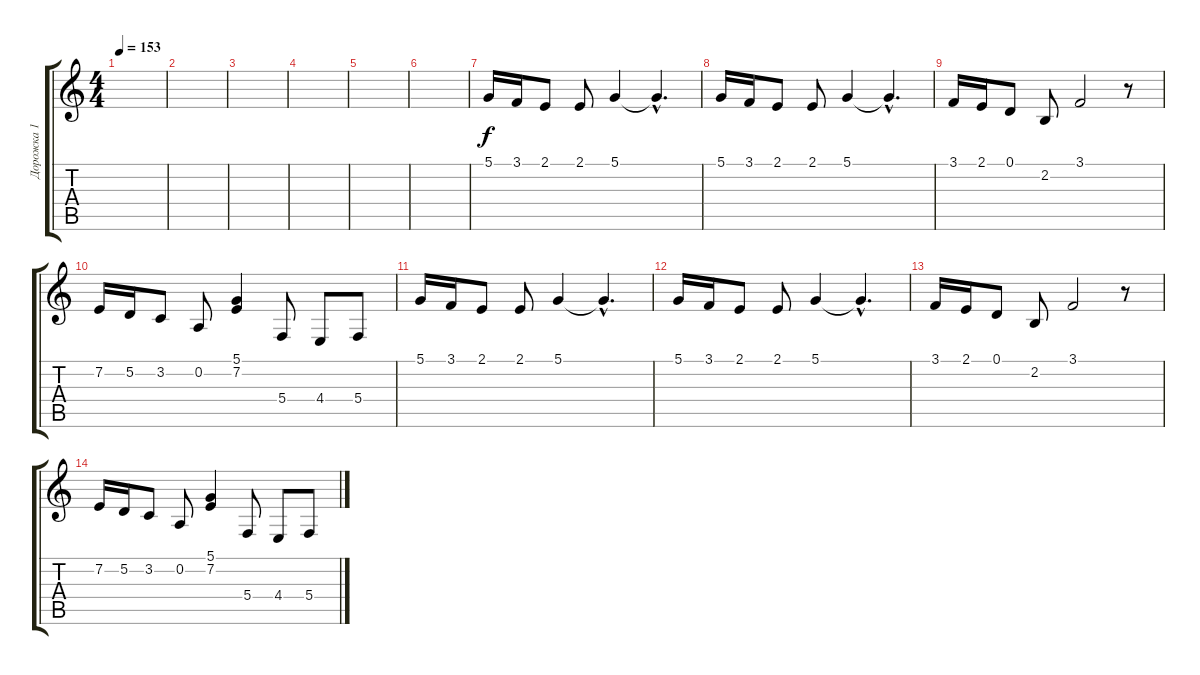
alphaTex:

\track ("Дорожка 1" "Дорожка 1") {instrument choiraahs}
\staff {score tabs}
\tuning (D4 A3 F3 C3 G2 D2) {hide}
\ts (4 4)
\tempo 153
\clef g2
\ks c
|
|
|
|
|
|
5.1.16{balance 0 instrument stringensemble1} 3.1.16 2.1.8 2.1.8 5.1.4 5.1{hac t}.4{d} |
5.1.16{balance 16 instrument stringensemble1} 3.1.16 2.1.8 2.1.8 5.1.4 5.1{hac t}.4{d} |
3.1.16{balance 0 instrument stringensemble1} 2.1.16 0.1.8 2.2.8 3.1.2 r.8 |
7.2.16{balance 16 instrument stringensemble1} 5.2.16 3.2.8 0.2.8 (5.1 7.2).4 5.4.8 4.4.8 5.4.8 |
5.1.16{balance 0 instrument stringensemble1} 3.1.16 2.1.8 2.1.8 5.1.4 5.1{hac t}.4{d} |
5.1.16{balance 16 instrument stringensemble1} 3.1.16 2.1.8 2.1.8 5.1.4 5.1{hac t}.4{d} |
3.1.16{balance 0 instrument stringensemble1} 2.1.16 0.1.8 2.2.8 3.1.2 r.8 |
7.2.16{balance 16 instrument stringensemble1} 5.2.16 3.2.8 0.2.8 (5.1 7.2).4 5.4.8 4.4.8 5.4.8
